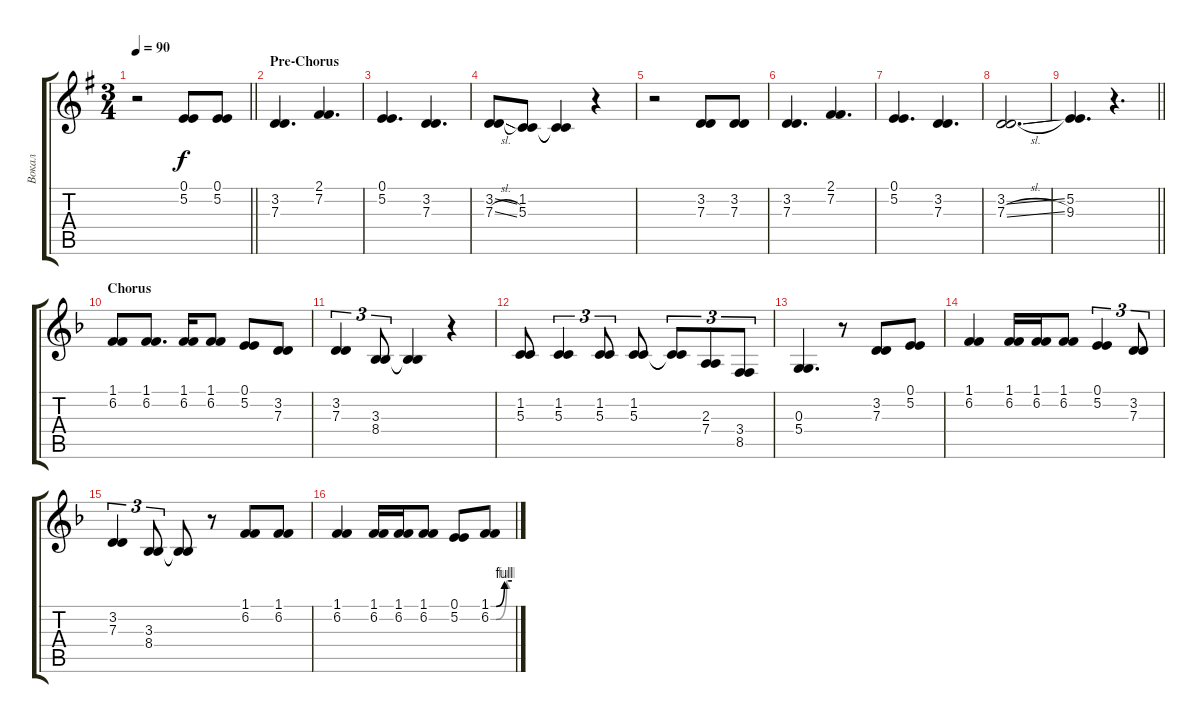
\track ("Вокал" "Вокал") {instrument trumpet}
\staff {score tabs}
\tuning (E4 B3 G3 D3 A2 E2) {hide}
\ts (3 4)
\tempo 90
\clef g2
\barLineRight lightlight
\ks eminor
r.2{dy f} (0.1 5.2).8 (0.1 5.2).8 |
\section ("" "Pre-Chorus")
(3.2 7.3).4{d} (2.1 7.2).4{d} |
(0.1 5.2).4{d} (3.2 7.3).4{d} |
(3.2{sl} 7.3{sl}).8 (1.2 5.3).8 (1.2{t} 5.3{t}).4 r.4 |
r.2 (3.2 7.3).8 (3.2 7.3).8 |
(3.2 7.3).4{d} (2.1 7.2).4{d} |
(0.1 5.2).4{d} (3.2 7.3).4{d} |
(3.2{sl} 7.3{sl}).2{d} |
\barLineRight lightlight
(5.2 9.3).4{d} r.4{d} |
\section ("" "Chorus")
\ks dminor
(1.1 6.2).8 (1.1 6.2).8{d} (1.1 6.2).16 (1.1 6.2).8 (0.1 5.2).8 (3.2 7.3).8 |
(3.2 7.3).4{tu (3 2)} (3.3 8.4).8{tu (3 2)} (3.3{t} 8.4{t}).4 r.4 |
(1.2 5.3).8 (1.2 5.3).4{tu (3 2)} (1.2 5.3).8{tu (3 2)} (1.2 5.3).8 (1.2{t} 5.3{t}).8{tu (3 2)} (2.3 7.4).8{tu (3 2)} (3.4 8.5).8{tu (3 2)} |
(0.3 5.4).4{d} r.8 (3.2 7.3).8 (0.1 5.2).8 |
(1.1 6.2).4 (1.1 6.2).16 (1.1 6.2).16 (1.1 6.2).8 (0.1 5.2).4{tu (3 2)} (3.2 7.3).8{tu (3 2)} |
(3.2 7.3).4{tu (3 2)} (3.3 8.4).8{tu (3 2)} (3.3{t} 8.4{t}).8 r.8 (1.1 6.2).8 (1.1 6.2).8 |
(1.1 6.2).4 (1.1 6.2).16 (1.1 6.2).16 (1.1 6.2).8 (0.1 5.2).8 (1.1{be (custom 0 0 15 0 39 4 60 4)} 6.2{be (custom 0 0 15 0 45 4 60 4)}).8
